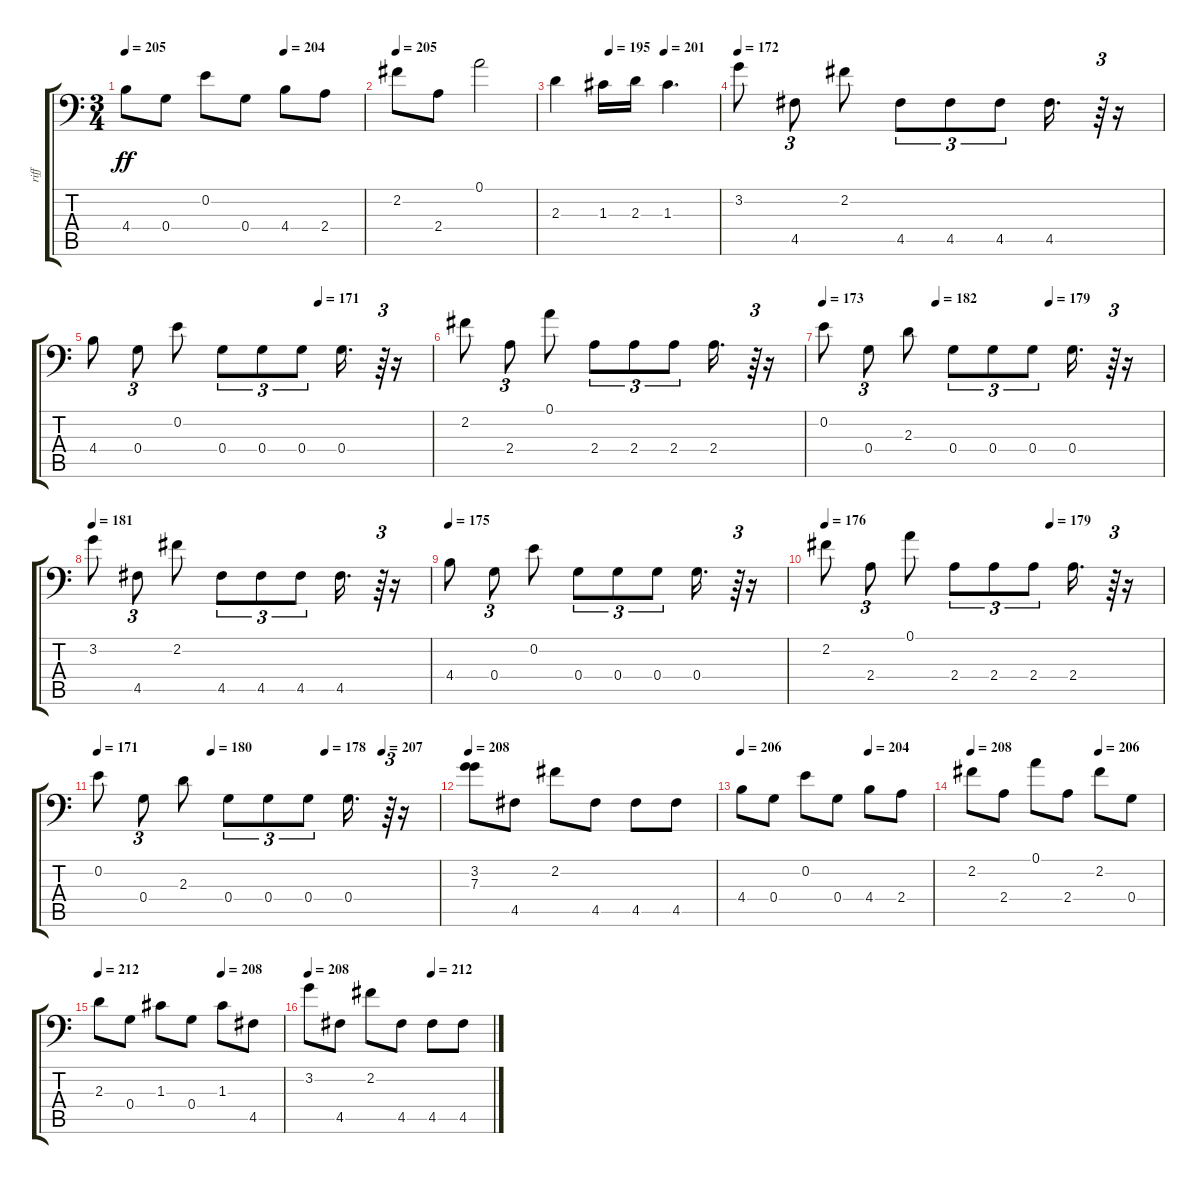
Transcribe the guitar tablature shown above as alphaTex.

\track ("riff" "riff") {instrument distortionguitar}
\staff {score tabs}
\tuning (A3 E3 C3 G2 D2 A1) {hide}
\ts (3 4)
\tempo 205
\tempo (204 0.6666666666666666)
\clef f4
\ks c
4.4.8{dy ff} 0.4.8 0.2.8 0.4.8 4.4.8 2.4.8 |
\tempo 205
2.2.8 2.4.8 0.1.2 |
\tempo (195 0.3333333333333333)
\tempo (201 0.6666666666666666)
2.3.4 1.3.16 2.3.16 1.3.4{d} |
\tempo 172
3.2.8 4.5.8{tu (3 2)} 2.2.8 4.5.8{tu (3 2)} 4.5.8{tu (3 2)} 4.5.8{tu (3 2)} 4.5.16{d} r.64{tu (3 2)} r.16 |
\tempo (171 0.6666666666666666)
4.4.8 0.4.8{tu (3 2)} 0.2.8 0.4.8{tu (3 2)} 0.4.8{tu (3 2)} 0.4.8{tu (3 2)} 0.4.16{d} r.64{tu (3 2)} r.16 |
2.2.8 2.4.8{tu (3 2)} 0.1.8 2.4.8{tu (3 2)} 2.4.8{tu (3 2)} 2.4.8{tu (3 2)} 2.4.16{d} r.64{tu (3 2)} r.16 |
\tempo 173
\tempo (182 0.3333333333333333)
\tempo (179 0.6666666666666666)
0.2.8 0.4.8{tu (3 2)} 2.3.8 0.4.8{tu (3 2)} 0.4.8{tu (3 2)} 0.4.8{tu (3 2)} 0.4.16{d} r.64{tu (3 2)} r.16 |
\tempo 181
3.2.8 4.5.8{tu (3 2)} 2.2.8 4.5.8{tu (3 2)} 4.5.8{tu (3 2)} 4.5.8{tu (3 2)} 4.5.16{d} r.64{tu (3 2)} r.16 |
\tempo 175
4.4.8 0.4.8{tu (3 2)} 0.2.8 0.4.8{tu (3 2)} 0.4.8{tu (3 2)} 0.4.8{tu (3 2)} 0.4.16{d} r.64{tu (3 2)} r.16 |
\tempo 176
\tempo (179 0.6666666666666666)
2.2.8 2.4.8{tu (3 2)} 0.1.8 2.4.8{tu (3 2)} 2.4.8{tu (3 2)} 2.4.8{tu (3 2)} 2.4.16{d} r.64{tu (3 2)} r.16 |
\tempo 171
\tempo (180 0.3333333333333333)
\tempo (178 0.6666666666666666)
\tempo (207 0.8333333333333334)
0.2.8 0.4.8{tu (3 2)} 2.3.8 0.4.8{tu (3 2)} 0.4.8{tu (3 2)} 0.4.8{tu (3 2)} 0.4.16{d} r.64{tu (3 2)} r.16 |
\tempo 208
(3.2 7.3).8 4.5.8 2.2.8 4.5.8 4.5.8 4.5.8 |
\tempo 206
\tempo (204 0.6666666666666666)
4.4.8 0.4.8 0.2.8 0.4.8 4.4.8 2.4.8 |
\tempo 208
\tempo (206 0.6666666666666666)
2.2.8 2.4.8 0.1.8 2.4.8 2.2.8 0.4.8 |
\tempo 212
\tempo (208 0.6666666666666666)
2.3.8 0.4.8 1.3.8 0.4.8 1.3.8 4.5.8 |
\tempo 208
\tempo (212 0.6666666666666666)
3.2.8 4.5.8 2.2.8 4.5.8 4.5.8 4.5.8
